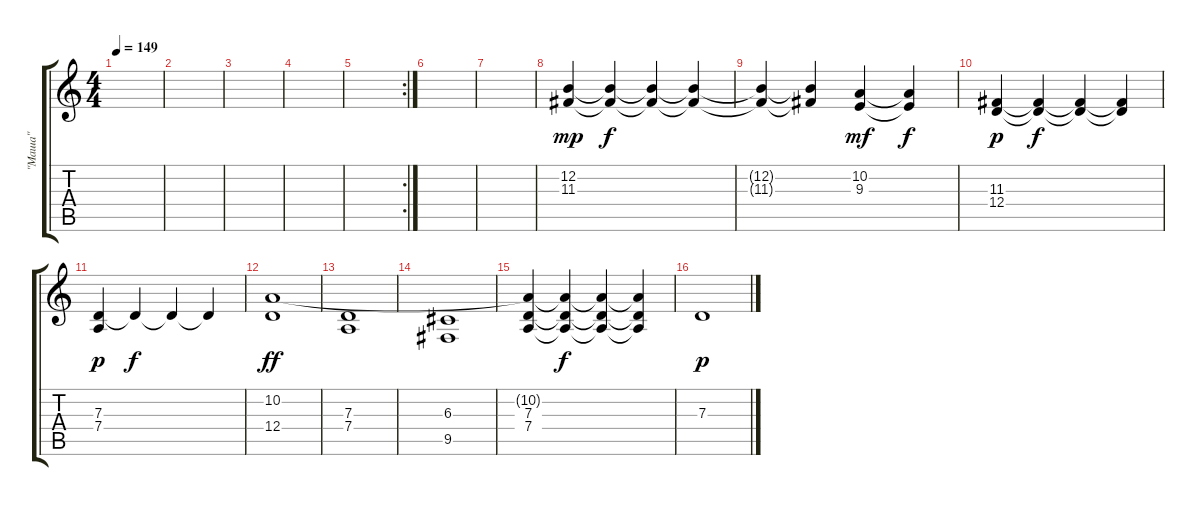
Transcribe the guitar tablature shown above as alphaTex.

\track ("\"Маша\"" "\"Маша\"") {instrument viola}
\staff {score tabs}
\tuning (E4 B3 G3 D3 A2 E2) {hide}
\ts (4 4)
\tempo 149
\clef g2
\ks c
|
|
|
|
\rc 2
|
|
|
(12.2 11.3).4{dy mp} (12.2{t} 11.3{t}).4{dy f} (12.2{t} 11.3{t}).4 (12.2{t} 11.3{t}).4 |
(12.2{t} 11.3{t}).4 (12.2{t} 11.3{t}).4 (10.2 9.3).4{dy mf} (10.2{t} 9.3{t}).4{dy f} |
(11.3 12.4).4{dy p} (11.3{t} 12.4{t}).4{dy f} (11.3{t} 12.4{t}).4 (11.3{t} 12.4{t}).4 |
(7.3 7.4).4{dy p} 7.3{t}.4{dy f} 7.3{t}.4 7.3{t}.4 |
(10.2 12.4).1{dy ff} |
(7.3 7.4).1 |
(6.3 9.5).1 |
(10.2{t} 7.3 7.4).4 (10.2{t} 7.3{t} 7.4{t}).4{dy f} (10.2{t} 7.3{t} 7.4{t}).4 (10.2{t} 7.3{t} 7.4{t}).4 |
7.3.1{dy p}
